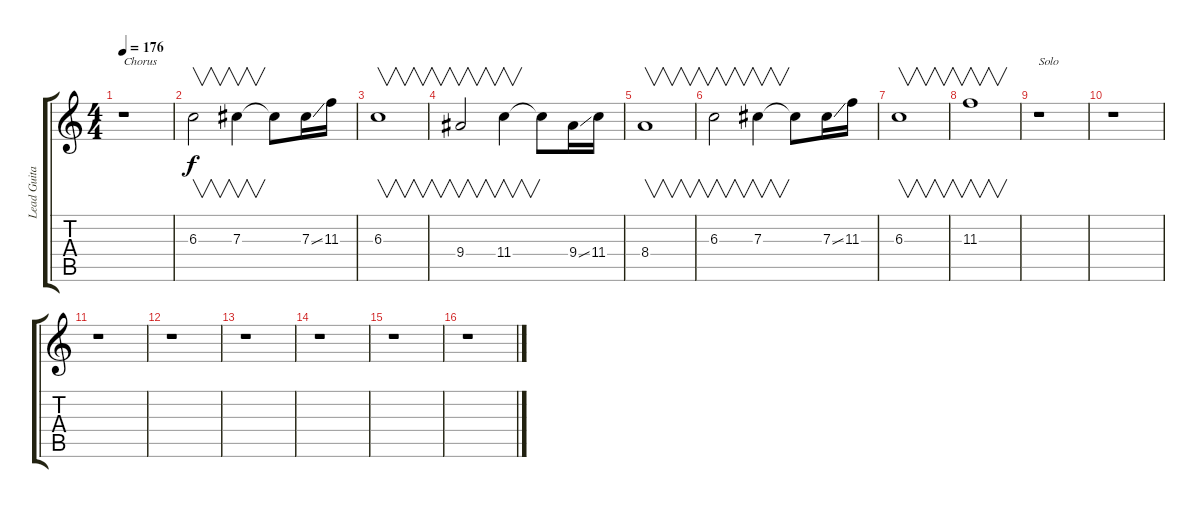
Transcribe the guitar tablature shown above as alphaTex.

\track ("Lead Guitar I" "Lead Guita") {instrument electricguitarjazz}
\staff {score tabs}
\tuning (Eb4 Bb3 Gb3 Db3 Ab2 Eb2) {hide}
\ts (4 4)
\tempo 176
\clef g2
\ks c
r.1{txt "Chorus" dy f} |
6.3.2{v} 7.3.4{v} 7.3{t}.8 7.3{ss}.16 11.3.16 |
6.3.1{v} |
9.4.2{v} 11.4.4{v} 11.4{t}.8 9.4{ss}.16 11.4.16 |
8.4.1{v} |
6.3.2{v} 7.3.4{v} 7.3{t}.8 7.3{ss}.16 11.3.16 |
6.3.1{v} |
11.3.1{v} |
r.1{txt "Solo"} |
r.1 |
r.1 |
r.1 |
r.1 |
r.1 |
r.1 |
r.1
